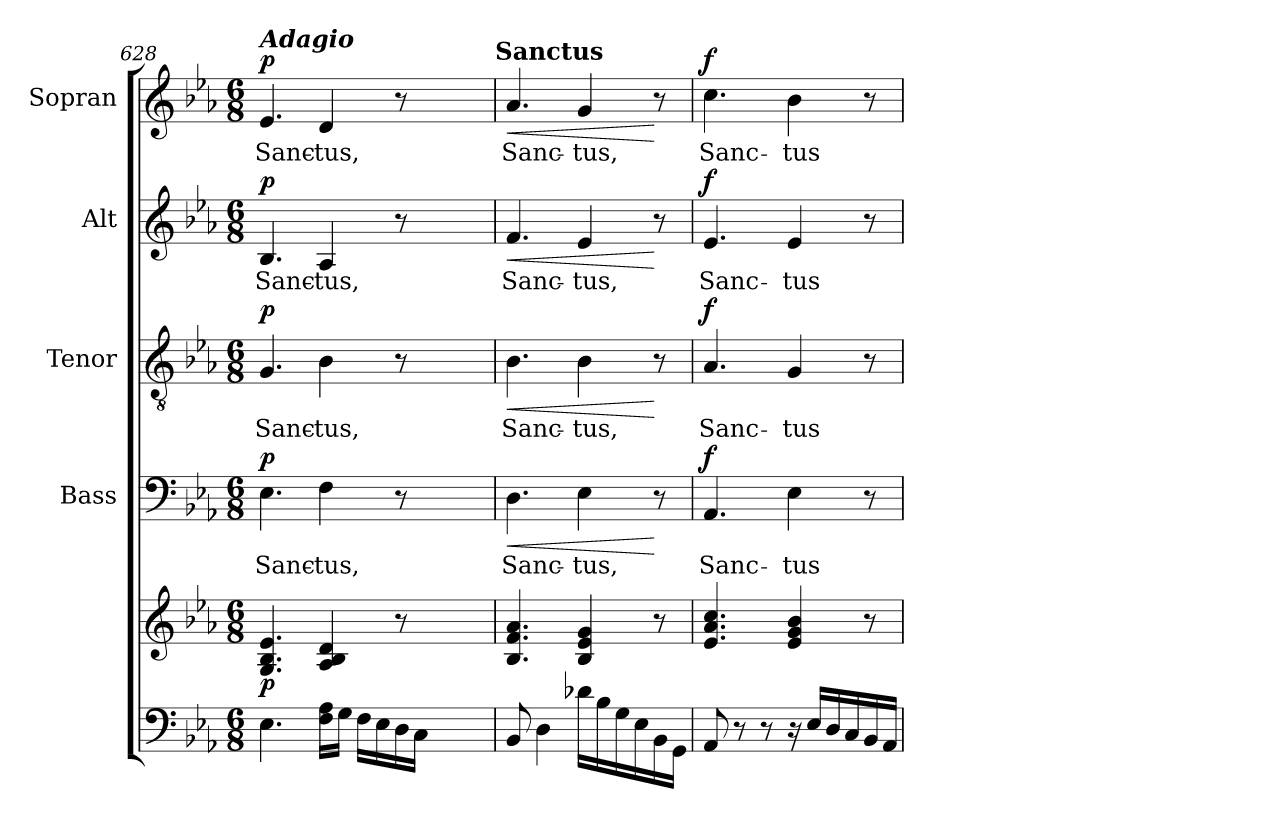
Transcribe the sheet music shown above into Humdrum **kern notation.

**kern	**kern	**dynam	**kern	**text	**dynam	**kern	**text	**dynam	**kern	**text	**dynam	**kern	**text	**dynam
*part5	*part5	*part5	*part4	*part4	*part4	*part3	*part3	*part3	*part2	*part2	*part2	*part1	*part1	*part1
*staff6	*staff5	*staff5/6	*staff4	*staff4	*staff4	*staff3	*staff3	*staff3	*staff2	*staff2	*staff2	*staff1	*staff1	*staff1
*	*	*	*I"Bass	*	*	*I"Tenor	*	*	*I"Alt	*	*	*I"Sopran	*	*
*	*	*	*I'B.	*	*	*I'T.	*	*	*I'A.	*	*	*I'S.	*	*
!!LO:PB:g=z
*clefF4	*clefG2	*	*clefF4	*	*	*clefGv2	*	*	*clefG2	*	*	*clefG2	*	*
*k[b-e-a-]	*k[b-e-a-]	*	*k[b-e-a-]	*	*	*k[b-e-a-]	*	*	*k[b-e-a-]	*	*	*k[b-e-a-]	*	*
*E-:	*E-:	*	*E-:	*	*	*E-:	*	*	*E-:	*	*	*E-:	*	*
*M6/8	*M6/8	*	*M6/8	*	*	*M6/8	*	*	*M6/8	*	*	*M6/8	*	*
=628	=628	=628	=628	=628	=628	=628	=628	=628	=628	=628	=628	=628	=628	=628
!	!	!	!	!	!	!	!	!	!	!	!	!LO:TX:a:Bi:t=Adagio	!	!
!	!	!LO:DY:b	!	!LO:LY:b	!LO:DY:a	!	!LO:LY:b	!LO:DY:a	!	!LO:LY:b	!LO:DY:a	!	!LO:LY:b	!LO:DY:a
4.E-\	4.G/ 4.B-/ 4.e-/	p	4.E-\	Sanc-	p	4.G/	Sanc-	p	4.B-/	Sanc-	p	4.e-/	Sanc-	p
!	!	!	!	!LO:LY:b	!	!	!LO:LY:b	!	!	!LO:LY:b	!	!	!LO:LY:b	!
16F\ 16A-\LL	4A-/ 4B-/ 4d/	.	4F\	-tus,	.	4B-\	-tus,	.	4A-/	-tus,	.	4d/	-tus,	.
16G\JJ	.	.	.	.	.	.	.	.	.	.	.	.	.	.
16F\LL	.	.	.	.	.	.	.	.	.	.	.	.	.	.
16E-\	.	.	.	.	.	.	.	.	.	.	.	.	.	.
16D\	8r	.	8r	.	.	8r	.	.	8r	.	.	8r	.	.
16C\JJ	.	.	.	.	.	.	.	.	.	.	.	.	.	.
2ryy	2ryy	.	2ryy	.	.	2ryy	.	.	2ryy	.	.	2ryy	.	.
!	!	!	!	!	!	!	!	!	!	!	!	!LO:TX:a:B:t=Sanctus	!	!
=629	=629	=629	=629	=629	=629	=629	=629	=629	=629	=629	=629	=629	=629	=629
!	!	!	!	!LO:LY:b	!LO:HP:b	!	!LO:LY:b	!LO:HP:b	!	!LO:LY:b	!LO:HP:b	!	!LO:LY:b	!LO:HP:b
8BB-/	4.B-/ 4.f/ 4.a-/	.	4.D\	Sanc-	<	4.B-\	Sanc-	<	4.f/	Sanc-	<	4.a-/	Sanc-	<
4D\	.	.	.	.	.	.	.	.	.	.	.	.	.	.
!	!	!	!	!LO:LY:b	!	!	!LO:LY:b	!	!	!LO:LY:b	!	!	!LO:LY:b	!
16d-\LL	4B-/ 4e-/ 4g/	.	4E-\	-tus,	.	4B-\	-tus,	.	4e-/	-tus,	.	4g/	-tus,	.
16B-\	.	.	.	.	.	.	.	.	.	.	.	.	.	.
16G\	.	.	.	.	.	.	.	.	.	.	.	.	.	.
16E-\	.	.	.	.	.	.	.	.	.	.	.	.	.	.
16BB-\	8r	.	8r	.	[	8r	.	[	8r	.	[	8r	.	[
16GG\JJ	.	.	.	.	.	.	.	.	.	.	.	.	.	.
=630	=630	=630	=630	=630	=630	=630	=630	=630	=630	=630	=630	=630	=630	=630
!	!	!	!	!LO:LY:b	!LO:DY:a	!	!LO:LY:b	!LO:DY:a	!	!LO:LY:b	!LO:DY:a	!	!LO:LY:b	!LO:DY:a
8AA-/	4.e-/ 4.a-/ 4.cc/	.	4.AA-/	Sanc-	f	4.A-/	Sanc-	f	4.e-/	Sanc-	f	4.cc\	Sanc-	f
8r	.	.	.	.	.	.	.	.	.	.	.	.	.	.
8r	.	.	.	.	.	.	.	.	.	.	.	.	.	.
!	!	!	!	!LO:LY:b	!	!	!LO:LY:b	!	!	!LO:LY:b	!	!	!LO:LY:b	!
16r	4e-/ 4g/ 4b-/	.	4E-\	-tus	.	4G/	-tus	.	4e-/	-tus	.	4b-\	-tus	.
16E-/LL	.	.	.	.	.	.	.	.	.	.	.	.	.	.
16D/	.	.	.	.	.	.	.	.	.	.	.	.	.	.
16C/	.	.	.	.	.	.	.	.	.	.	.	.	.	.
16BB-/	8r	.	8r	.	.	8r	.	.	8r	.	.	8r	.	.
16AA-/JJ	.	.	.	.	.	.	.	.	.	.	.	.	.	.
=	=	=	=	=	=	=	=	=	=	=	=	=	=	=
*-	*-	*-	*-	*-	*-	*-	*-	*-	*-	*-	*-	*-	*-	*-
